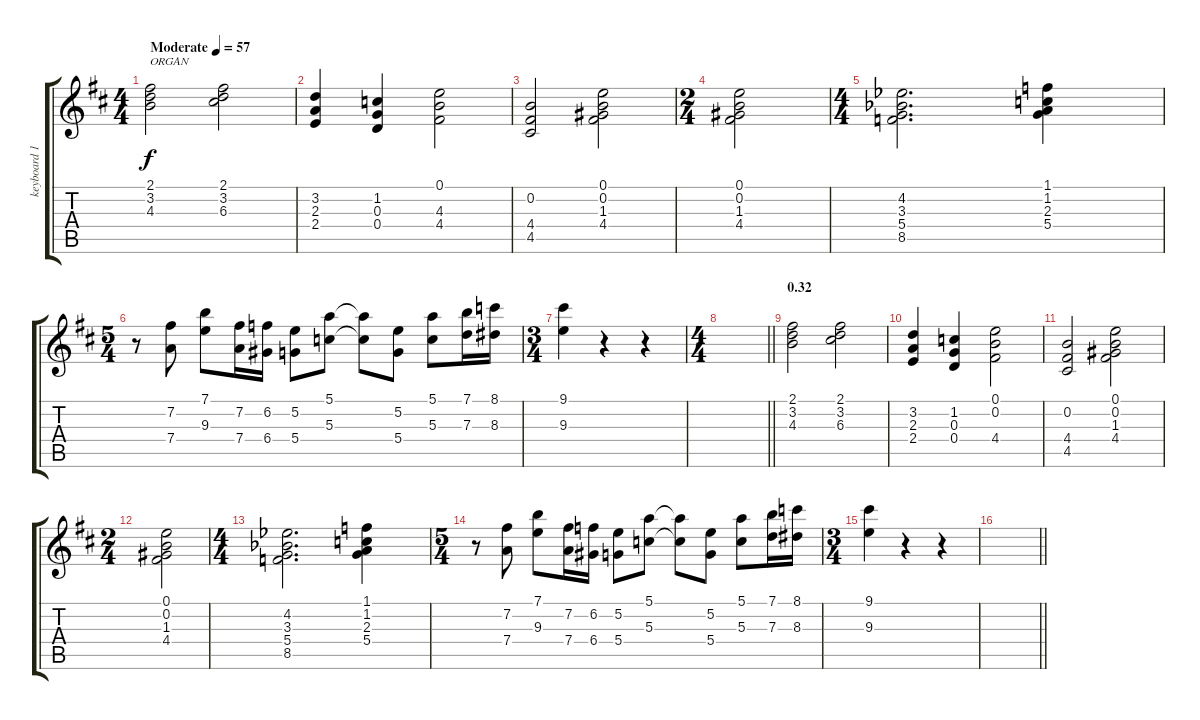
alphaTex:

\track ("keyboard 1 (+12)" "keyboard 1") {instrument electricpiano1}
\staff {score tabs}
\tuning (E5 B4 G4 D4 A3 E3) {hide}
\ts (4 4)
\tempo (57 "Moderate")
\clef g2
\ks d
(2.1 3.2 4.3).2{txt "ORGAN" dy f instrument electricpiano1} (2.1 3.2 6.3).2 |
(3.2 2.3 2.4).4 (1.2 0.3 0.4).4 (0.1 4.3 4.4).2 |
(0.2 4.4 4.5).2 (0.1 0.2 1.3 4.4).2 |
\ts (2 4)
(0.1 0.2 1.3 4.4).2 |
\ts (4 4)
(4.2{acc b} 3.3{acc b} 5.4 8.5).2{d} (1.1 1.2 2.3 5.4).4 |
\ts (5 4)
r.8 (7.2 7.4).8 (7.1 9.3).8 (7.2 7.4).16 (6.2 6.4).16 (5.2 5.4).8 (5.1 5.3).8 (5.1{t} 5.3{t}).8 (5.2 5.4).8 (5.1 5.3).8 (7.1 7.3).16 (8.1 8.3).16 |
\ts (3 4)
(9.1 9.3).4 r.4 r.4 |
\ts (4 4)
\barLineRight lightlight
|
\section ("" "0.32")
(2.1 3.2 4.3).2 (2.1 3.2 6.3).2 |
(3.2 2.3 2.4).4 (1.2 0.3 0.4).4 (0.1 0.2 4.4).2 |
(0.2 4.4 4.5).2 (0.1 0.2 1.3 4.4).2 |
\ts (2 4)
(0.1 0.2 1.3 4.4).2 |
\ts (4 4)
(4.2{acc b} 3.3{acc b} 5.4 8.5).2{d} (1.1 1.2 2.3 5.4).4 |
\ts (5 4)
r.8 (7.2 7.4).8 (7.1 9.3).8 (7.2 7.4).16 (6.2 6.4).16 (5.2 5.4).8 (5.1 5.3).8 (5.1{t} 5.3{t}).8 (5.2 5.4).8 (5.1 5.3).8 (7.1 7.3).16 (8.1 8.3).16 |
\ts (3 4)
(9.1 9.3).4 r.4 r.4 |
\barLineRight lightlight
